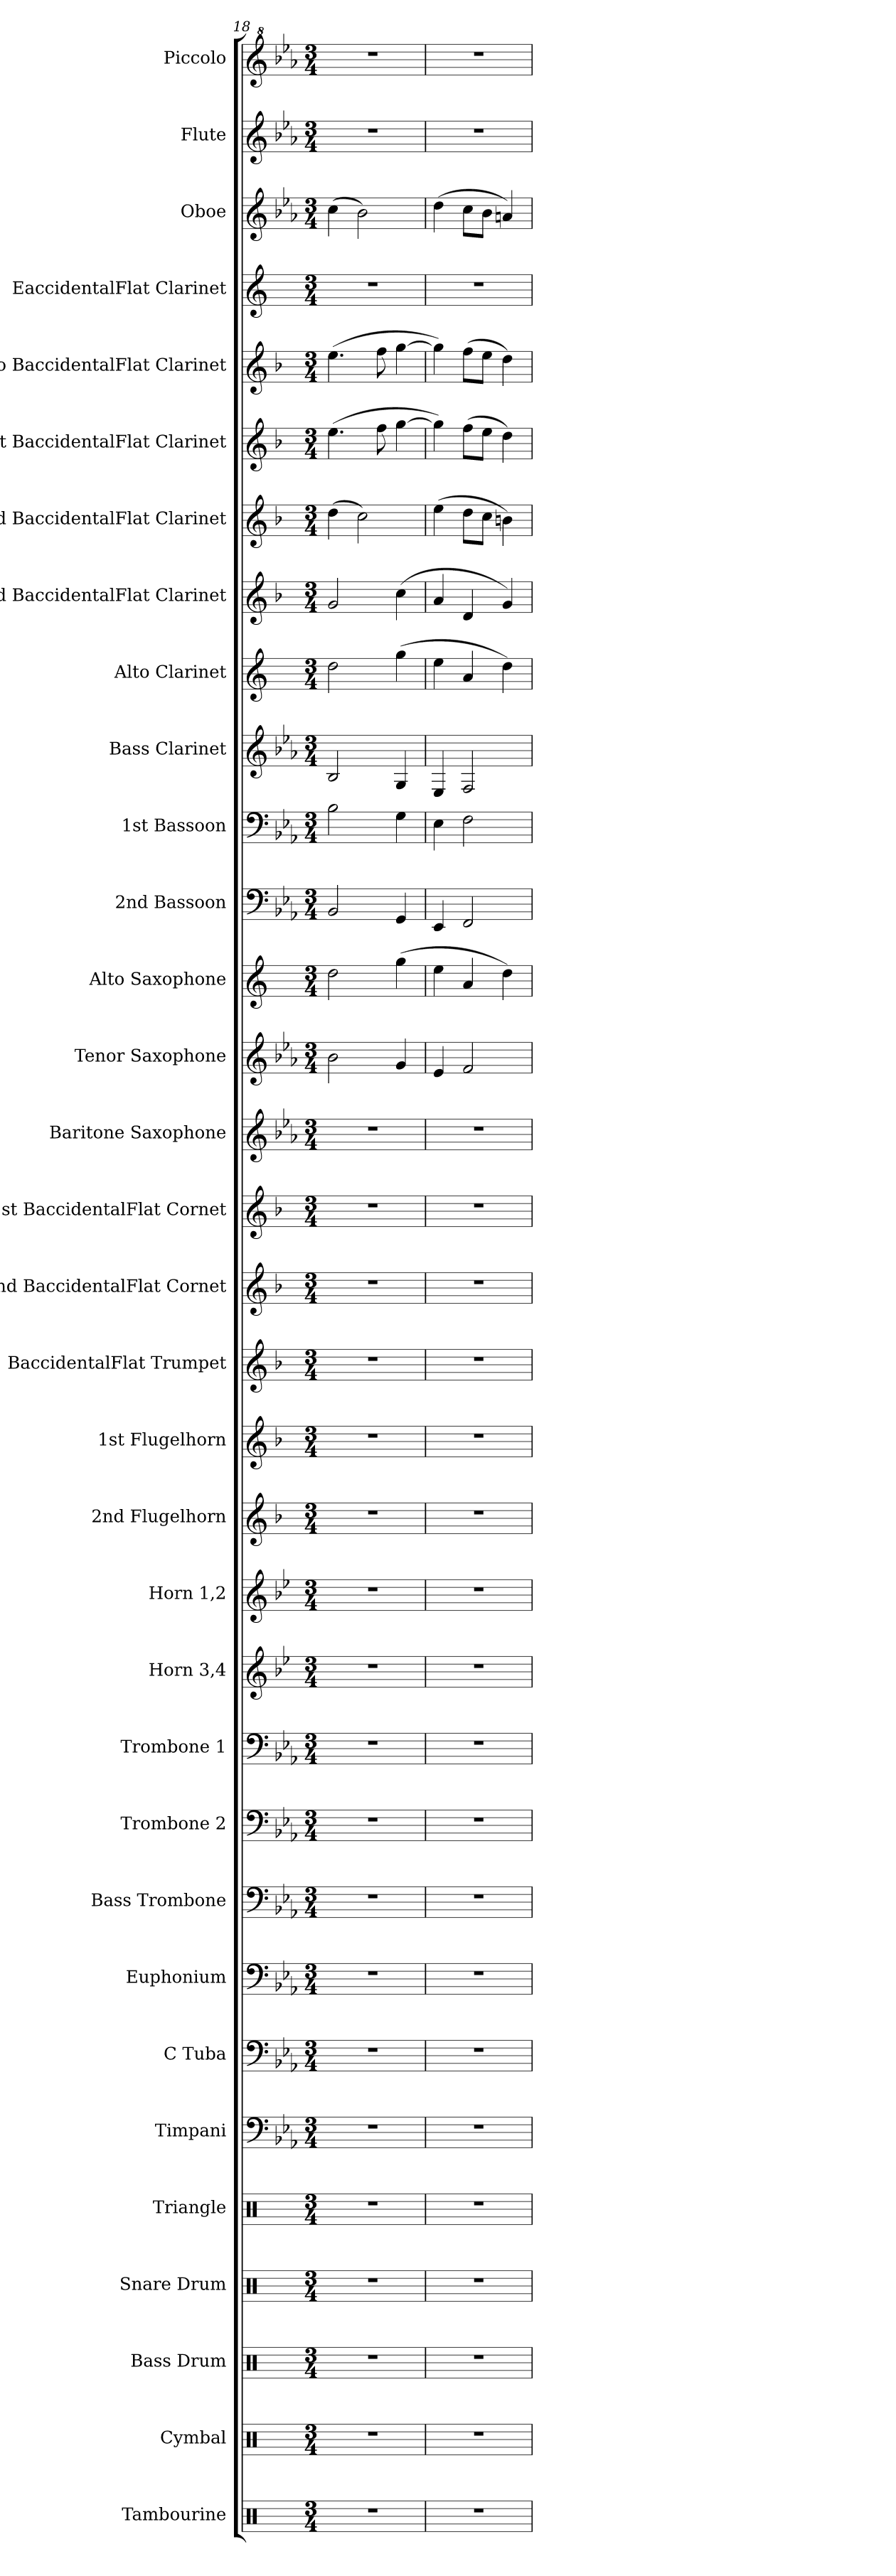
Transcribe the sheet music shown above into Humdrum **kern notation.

**kern	**kern	**kern	**kern	**kern	**kern	**kern	**kern	**kern	**kern	**kern	**kern	**kern	**kern	**kern	**kern	**kern	**kern	**kern	**kern	**kern	**kern	**kern	**kern	**kern	**kern	**kern	**kern	**kern	**kern	**kern	**kern	**kern
*part33	*part32	*part31	*part30	*part29	*part28	*part27	*part26	*part25	*part24	*part23	*part22	*part21	*part20	*part19	*part18	*part17	*part16	*part15	*part14	*part13	*part12	*part11	*part10	*part9	*part8	*part7	*part6	*part5	*part4	*part3	*part2	*part1
*staff33	*staff32	*staff31	*staff30	*staff29	*staff28	*staff27	*staff26	*staff25	*staff24	*staff23	*staff22	*staff21	*staff20	*staff19	*staff18	*staff17	*staff16	*staff15	*staff14	*staff13	*staff12	*staff11	*staff10	*staff9	*staff8	*staff7	*staff6	*staff5	*staff4	*staff3	*staff2	*staff1
*I"Tambourine	*I"Cymbal	*I"Bass Drum	*I"Snare Drum	*I"Triangle	*I"Timpani	*I"C Tuba	*I"Euphonium	*I"Bass Trombone	*I"Trombone 2	*I"Trombone 1	*I"Horn 3,4	*I"Horn 1,2	*I"2nd Flugelhorn	*I"1st Flugelhorn	*I"BaccidentalFlat Trumpet	*I"2nd BaccidentalFlat Cornet	*I"1st BaccidentalFlat Cornet	*I"Baritone Saxophone	*I"Tenor Saxophone	*I"Alto Saxophone	*I"2nd Bassoon	*I"1st Bassoon	*I"Bass Clarinet	*I"Alto Clarinet	*I"3rd BaccidentalFlat Clarinet	*I"2nd BaccidentalFlat Clarinet	*I"1st BaccidentalFlat Clarinet	*I"Solo BaccidentalFlat Clarinet	*I"EaccidentalFlat Clarinet	*I"Oboe	*I"Flute	*I"Piccolo
*I'Tamb.	*I'Cym.	*I'B. Dr.	*I'Sn. Dr.	*I'Trgl.	*I'Timp.	*I'C Tu.	*I'Eu.	*I'B. Trb.	*I'Trb. 2	*I'Trb. 1	*I'Hn. 3,4	*I'Hn. 1,2	*I'2nd Flghn.	*I'1st Flghn.	*I'BaccidentalFlat Tpt.	*I'2nd BaccidentalFlat Cnt.	*I'1st BaccidentalFlat Cnt.	*I'Bar. Sax.	*I'T. Sax.	*I'A. Sax.	*I'2nd Bsn.	*I'1st Bsn.	*I'B. Cl.	*I'A. Cl.	*I'3rd BaccidentalFlat Cl.	*I'2nd BaccidentalFlat Cl.	*I'1st BaccidentalFlat Cl.	*I'Solo BaccidentalFlat Cl.	*I'EaccidentalFlat Cl.	*I'Ob.	*I'Fl.	*I'Picc.
*clefX	*clefX	*clefX	*clefX	*clefX	*clefF4	*clefF4	*clefF4	*clefF4	*clefF4	*clefF4	*clefG2	*clefG2	*clefG2	*clefG2	*clefG2	*clefG2	*clefG2	*clefG2	*clefG2	*clefG2	*clefF4	*clefF4	*clefG2	*clefG2	*clefG2	*clefG2	*clefG2	*clefG2	*clefG2	*clefG2	*clefG2	*clefG^2
*	*	*	*	*	*	*	*	*	*	*	*ITrd4c7	*ITrd4c7	*ITrd1c2	*ITrd1c2	*ITrd1c2	*ITrd1c2	*ITrd1c2	*ITrd12c21	*ITrd8c14	*ITrd5c9	*	*	*ITrd8c14	*ITrd5c9	*ITrd1c2	*ITrd1c2	*ITrd1c2	*ITrd1c2	*ITrd-2c-3	*	*	*ITrd-7c-12
*k[]	*k[]	*k[]	*k[]	*k[]	*k[b-e-a-]	*k[b-e-a-]	*k[b-e-a-]	*k[b-e-a-]	*k[b-e-a-]	*k[b-e-a-]	*k[b-e-a-]	*k[b-e-a-]	*k[b-e-a-]	*k[b-e-a-]	*k[b-e-a-]	*k[b-e-a-]	*k[b-e-a-]	*k[b-e-a-]	*k[b-e-a-]	*k[b-e-a-]	*k[b-e-a-]	*k[b-e-a-]	*k[b-e-a-]	*k[b-e-a-]	*k[b-e-a-]	*k[b-e-a-]	*k[b-e-a-]	*k[b-e-a-]	*k[b-e-a-]	*k[b-e-a-]	*k[b-e-a-]	*k[b-e-a-]
*M3/4	*M3/4	*M3/4	*M3/4	*M3/4	*M3/4	*M3/4	*M3/4	*M3/4	*M3/4	*M3/4	*M3/4	*M3/4	*M3/4	*M3/4	*M3/4	*M3/4	*M3/4	*M3/4	*M3/4	*M3/4	*M3/4	*M3/4	*M3/4	*M3/4	*M3/4	*M3/4	*M3/4	*M3/4	*M3/4	*M3/4	*M3/4	*M3/4
=18	=18	=18	=18	=18	=18	=18	=18	=18	=18	=18	=18	=18	=18	=18	=18	=18	=18	=18	=18	=18	=18	=18	=18	=18	=18	=18	=18	=18	=18	=18	=18	=18
2.r	2.r	2.r	2.r	2.r	2.r	2.r	2.r	2.r	2.r	2.r	2.r	2.r	2.r	2.r	2.r	2.r	2.r	2.r	2B-\	2f\	2BB-/	2B-\	2BB-/	2f\	2f/	(4cc\	(4.dd\	(4.dd\	2.r	(4cc\	2.r	2.r
.	.	.	.	.	.	.	.	.	.	.	.	.	.	.	.	.	.	.	.	.	.	.	.	.	.	2b-\)	.	.	.	2b-\)	.	.
.	.	.	.	.	.	.	.	.	.	.	.	.	.	.	.	.	.	.	.	.	.	.	.	.	.	.	8ee-\	8ee-\	.	.	.	.
.	.	.	.	.	.	.	.	.	.	.	.	.	.	.	.	.	.	.	4G/	(4b-\	4GG/	4G\	4GG/	(4b-\	(4b-\	.	[4ff\	[4ff\	.	.	.	.
=19	=19	=19	=19	=19	=19	=19	=19	=19	=19	=19	=19	=19	=19	=19	=19	=19	=19	=19	=19	=19	=19	=19	=19	=19	=19	=19	=19	=19	=19	=19	=19	=19
2.r	2.r	2.r	2.r	2.r	2.r	2.r	2.r	2.r	2.r	2.r	2.r	2.r	2.r	2.r	2.r	2.r	2.r	2.r	4E-/	4g\	4EE-/	4E-\	4EE-/	4g\	4g/	(4dd\	4ff\])	4ff\])	2.r	(4dd\	2.r	2.r
.	.	.	.	.	.	.	.	.	.	.	.	.	.	.	.	.	.	.	2F/	4c/	2FF/	2F\	2FF/	4c/	4c/	8cc\L	(8ee-\L	(8ee-\L	.	8cc\L	.	.
.	.	.	.	.	.	.	.	.	.	.	.	.	.	.	.	.	.	.	.	.	.	.	.	.	.	8b-\J	8dd\J	8dd\J	.	8b-\J	.	.
.	.	.	.	.	.	.	.	.	.	.	.	.	.	.	.	.	.	.	.	4f\)	.	.	.	4f\)	4f/)	4an\)	4cc\)	4cc\)	.	4an/)	.	.
=	=	=	=	=	=	=	=	=	=	=	=	=	=	=	=	=	=	=	=	=	=	=	=	=	=	=	=	=	=	=	=	=
*-	*-	*-	*-	*-	*-	*-	*-	*-	*-	*-	*-	*-	*-	*-	*-	*-	*-	*-	*-	*-	*-	*-	*-	*-	*-	*-	*-	*-	*-	*-	*-	*-
